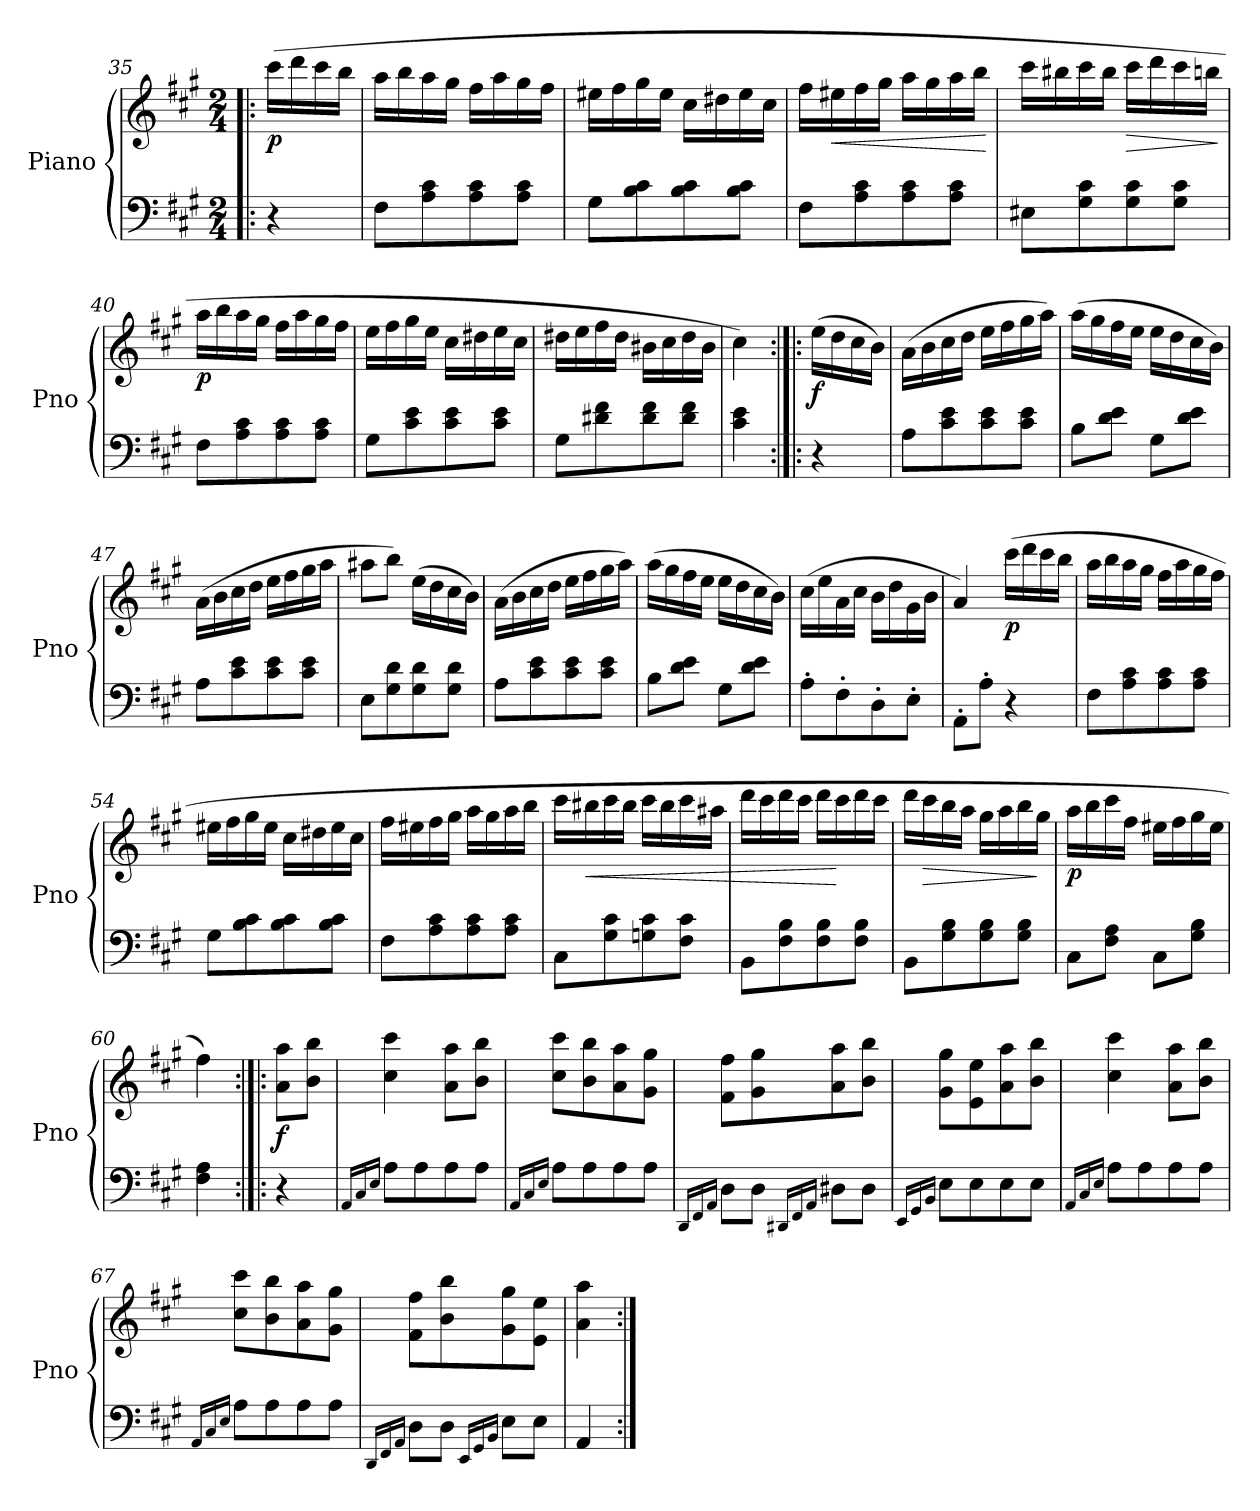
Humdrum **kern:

**kern	**kern	**dynam
*part1	*part1	*part1
*staff2	*staff1	*staff1/2
*I"Piano	*	*
*I'Pno	*	*
*clefF4	*clefG2	*
*k[f#c#g#]	*k[f#c#g#]	*
*M2/4	*M2/4	*
=35!|:	=35!|:	=35!|:
!	!	!LO:DY:b
4r	(16ccc#\LL	p
.	16ddd\	.
.	16ccc#\	.
.	16bb\JJ	.
=36	=36	=36
8F#\L	16aa\LL	.
.	16bb\	.
8A\ 8c#\	16aa\	.
.	16gg#\JJ	.
8A\ 8c#\	16ff#\LL	.
.	16aa\	.
8A\ 8c#\J	16gg#\	.
.	16ff#\JJ	.
=37	=37	=37
8G#\L	16ee#X\LL	.
.	16ff#\	.
8B\ 8c#\	16gg#\	.
.	16ee#\JJ	.
8B\ 8c#\	16cc#\LL	.
.	16dd#X\	.
8B\ 8c#\J	16ee#\	.
.	16cc#\JJ	.
!!LO:LB:g=z
=38	=38	=38
8F#\L	16ff#\LL	.
!	!	!LO:HP:b
.	16ee#X\	<
8A\ 8c#\	16ff#\	.
.	16gg#\JJ	.
8A\ 8c#\	16aa\LL	.
.	16gg#\	.
8A\ 8c#\J	16aa\	.
.	16bb\JJ	.
.	.	[
=39	=39	=39
8E#X\L	16ccc#\LL	.
.	16bb#X\	.
8G#\ 8c#\	16ccc#\	.
.	16bb#\JJ	.
!	!	!LO:HP:b
8G#\ 8c#\	16ccc#\LL	>
.	16ddd\	.
8G#\ 8c#\J	16ccc#\	.
.	16bbn\JJ	.
.	.	]
=40	=40	=40
!	!	!LO:DY:b
8F#\L	16aa\LL	p
.	16bb\	.
8A\ 8c#\	16aa\	.
.	16gg#\JJ	.
8A\ 8c#\	16ff#\LL	.
.	16aa\	.
8A\ 8c#\J	16gg#\	.
.	16ff#\JJ	.
=41	=41	=41
8G#\L	16ee\LL	.
.	16ff#\	.
8c#\ 8e\	16gg#\	.
.	16ee\JJ	.
8c#\ 8e\	16cc#\LL	.
.	16dd#X\	.
8c#\ 8e\J	16ee\	.
.	16cc#\JJ	.
!!LO:LB:g=z
=42	=42	=42
8G#\L	16dd#X\LL	.
.	16ee\	.
8d#X\ 8f#\	16ff#\	.
.	16dd#\JJ	.
8d#\ 8f#\	16b#X\LL	.
.	16cc#\	.
8d#\ 8f#\J	16dd#\	.
.	16b#\JJ	.
=43	=43	=43
4c#\ 4e\	4cc#\)	.
=44:|!|:	=44:|!|:	=44:|!|:
!	!	!LO:DY:b
4r	(16ee\LL	f
.	16dd\	.
.	16cc#\	.
.	16b\JJ)	.
=45	=45	=45
8A\L	(16a\LL	.
.	16b\	.
8c#\ 8e\	16cc#\	.
.	16dd\JJ	.
8c#\ 8e\	16ee\LL	.
.	16ff#\	.
8c#\ 8e\J	16gg#\	.
.	16aa\JJ)	.
=46	=46	=46
8B\L	(16aa\LL	.
.	16gg#\	.
8d\ 8e\J	16ff#\	.
.	16ee\JJ	.
8G#\L	16ee\LL	.
.	16dd\	.
8d\ 8e\J	16cc#\	.
.	16b\JJ)	.
!!LO:LB:g=z
=47	=47	=47
8A\L	(16a\LL	.
.	16b\	.
8c#\ 8e\	16cc#\	.
.	16dd\JJ	.
8c#\ 8e\	16ee\LL	.
.	16ff#\	.
8c#\ 8e\J	16gg#\	.
.	16aa\JJ	.
=48	=48	=48
8E\L	8aa#X\L	.
8G#\ 8d\	8bb\J)	.
8G#\ 8d\	(16ee\LL	.
.	16dd\	.
8G#\ 8d\J	16cc#\	.
.	16b\JJ)	.
=49	=49	=49
8A\L	(16a\LL	.
.	16b\	.
8c#\ 8e\	16cc#\	.
.	16dd\JJ	.
8c#\ 8e\	16ee\LL	.
.	16ff#\	.
8c#\ 8e\J	16gg#\	.
.	16aa\JJ)	.
=50	=50	=50
8B\L	(16aa\LL	.
.	16gg#\	.
8d\ 8e\J	16ff#\	.
.	16ee\JJ	.
8G#\L	16ee\LL	.
.	16dd\	.
8d\ 8e\J	16cc#\	.
.	16b\JJ)	.
!!LO:LB:g=z
=51	=51	=51
8A'\L	(16cc#\LL	.
.	16ee\	.
8F#'\	16a\	.
.	16cc#\JJ	.
8D'\	16b\LL	.
.	16dd\	.
8E'\J	16g#\	.
.	16b\JJ	.
=52	=52	=52
8AA'\L	4a/)	.
8A'\J	.	.
!	!	!LO:DY:b
4r	(16ccc#\LL	p
.	16ddd\	.
.	16ccc#\	.
.	16bb\JJ	.
=53	=53	=53
8F#\L	16aa\LL	.
.	16bb\	.
8A\ 8c#\	16aa\	.
.	16gg#\JJ	.
8A\ 8c#\	16ff#\LL	.
.	16aa\	.
8A\ 8c#\J	16gg#\	.
.	16ff#\JJ	.
=54	=54	=54
8G#\L	16ee#X\LL	.
.	16ff#\	.
8B\ 8c#\	16gg#\	.
.	16ee#\JJ	.
8B\ 8c#\	16cc#\LL	.
.	16dd#X\	.
8B\ 8c#\J	16ee#\	.
.	16cc#\JJ	.
!!LO:PB:g=z
=55	=55	=55
8F#\L	16ff#\LL	.
.	16ee#X\	.
8A\ 8c#\	16ff#\	.
.	16gg#\JJ	.
8A\ 8c#\	16aa\LL	.
.	16gg#\	.
8A\ 8c#\J	16aa\	.
.	16bb\JJ	.
=56	=56	=56
8C#\L	16ccc#\LL	.
!	!	!LO:HP:b
.	16bb#X\	<
8G#\ 8c#\	16ccc#\	.
.	16bb#\JJ	.
8Gn\ 8c#\	16ccc#\LL	.
.	16bb#\	.
8F#\ 8c#\J	16ccc#\	.
.	16aa#X\JJ	.
=57	=57	=57
8BB\L	16ddd\LL	.
.	16ccc#\	.
8F#\ 8B\	16ddd\	.
.	16ccc#\JJ	.
8F#\ 8B\	16ddd\LL	.
.	16ccc#\	[
8F#\ 8B\J	16ddd\	.
.	16ccc#\JJ	.
=58	=58	=58
8BB\L	16ddd\LL	.
!	!	!LO:HP:b
.	16ccc#\	>
8G#\ 8B\	16bb\	.
.	16aa\JJ	.
8G#\ 8B\	16gg#\LL	.
.	16aa\	.
8G#\ 8B\J	16bb\	.
.	16gg#\JJ	]
!!LO:LB:g=z
=59	=59	=59
!	!	!LO:DY:b
8C#\L	16aa\LL	p
.	16bb\	.
8F#\ 8A\J	16ccc#\	.
.	16ff#\JJ	.
8C#\L	16ee#X\LL	.
.	16ff#\	.
8G#\ 8B\J	16gg#\	.
.	16ee#\JJ	.
=60	=60	=60
4F#\ 4A\	4ff#\)	.
=61:|!|:	=61:|!|:	=61:|!|:
!	!	!LO:DY:b
4r	8a\ 8aa\L	f
.	8b\ 8bb\J	.
=62	=62	=62
16qAA/LL	.	.
16qC#/	.	.
16qE/JJ	.	.
8A\L	4cc#\ 4ccc#\	.
8A\	.	.
8A\	8a\ 8aa\L	.
8A\J	8b\ 8bb\J	.
=63	=63	=63
16qAA/LL	.	.
16qC#/	.	.
16qE/JJ	.	.
8A\L	8cc#\ 8ccc#\L	.
8A\	8b\ 8bb\	.
8A\	8a\ 8aa\	.
8A\J	8g#\ 8gg#\J	.
!!LO:LB:g=z
=64	=64	=64
16qDD/LL	.	.
16qFF#/	.	.
16qAA/JJ	.	.
8D\L	8f#\ 8ff#\L	.
8D\J	8g#\ 8gg#\	.
16qDD#X/LL	.	.
16qFF#/	.	.
16qAA/JJ	.	.
8D#X\L	8a\ 8aa\	.
8D#\J	8b\ 8bb\J	.
=65	=65	=65
16qEE/LL	.	.
16qGG#/	.	.
16qBB/JJ	.	.
8E\L	8g#\ 8gg#\L	.
8E\	8e\ 8ee\	.
8E\	8a\ 8aa\	.
8E\J	8b\ 8bb\J	.
=66	=66	=66
16qAA/LL	.	.
16qC#/	.	.
16qE/JJ	.	.
8A\L	4cc#\ 4ccc#\	.
8A\	.	.
8A\	8a\ 8aa\L	.
8A\J	8b\ 8bb\J	.
=67	=67	=67
16qAA/LL	.	.
16qC#/	.	.
16qE/JJ	.	.
8A\L	8cc#\ 8ccc#\L	.
8A\	8b\ 8bb\	.
8A\	8a\ 8aa\	.
8A\J	8g#\ 8gg#\J	.
!!LO:LB:g=z
=68	=68	=68
16qDD/LL	.	.
16qFF#/	.	.
16qAA/JJ	.	.
8D\L	8f#\ 8ff#\L	.
8D\J	8b\ 8bb\	.
16qEE/LL	.	.
16qGG#/	.	.
16qBB/JJ	.	.
8E\L	8g#\ 8gg#\	.
8E\J	8e\ 8ee\J	.
=69	=69	=69
4AA/	4a\ 4aa\	.
=:|!	=:|!	=:|!
*-	*-	*-
